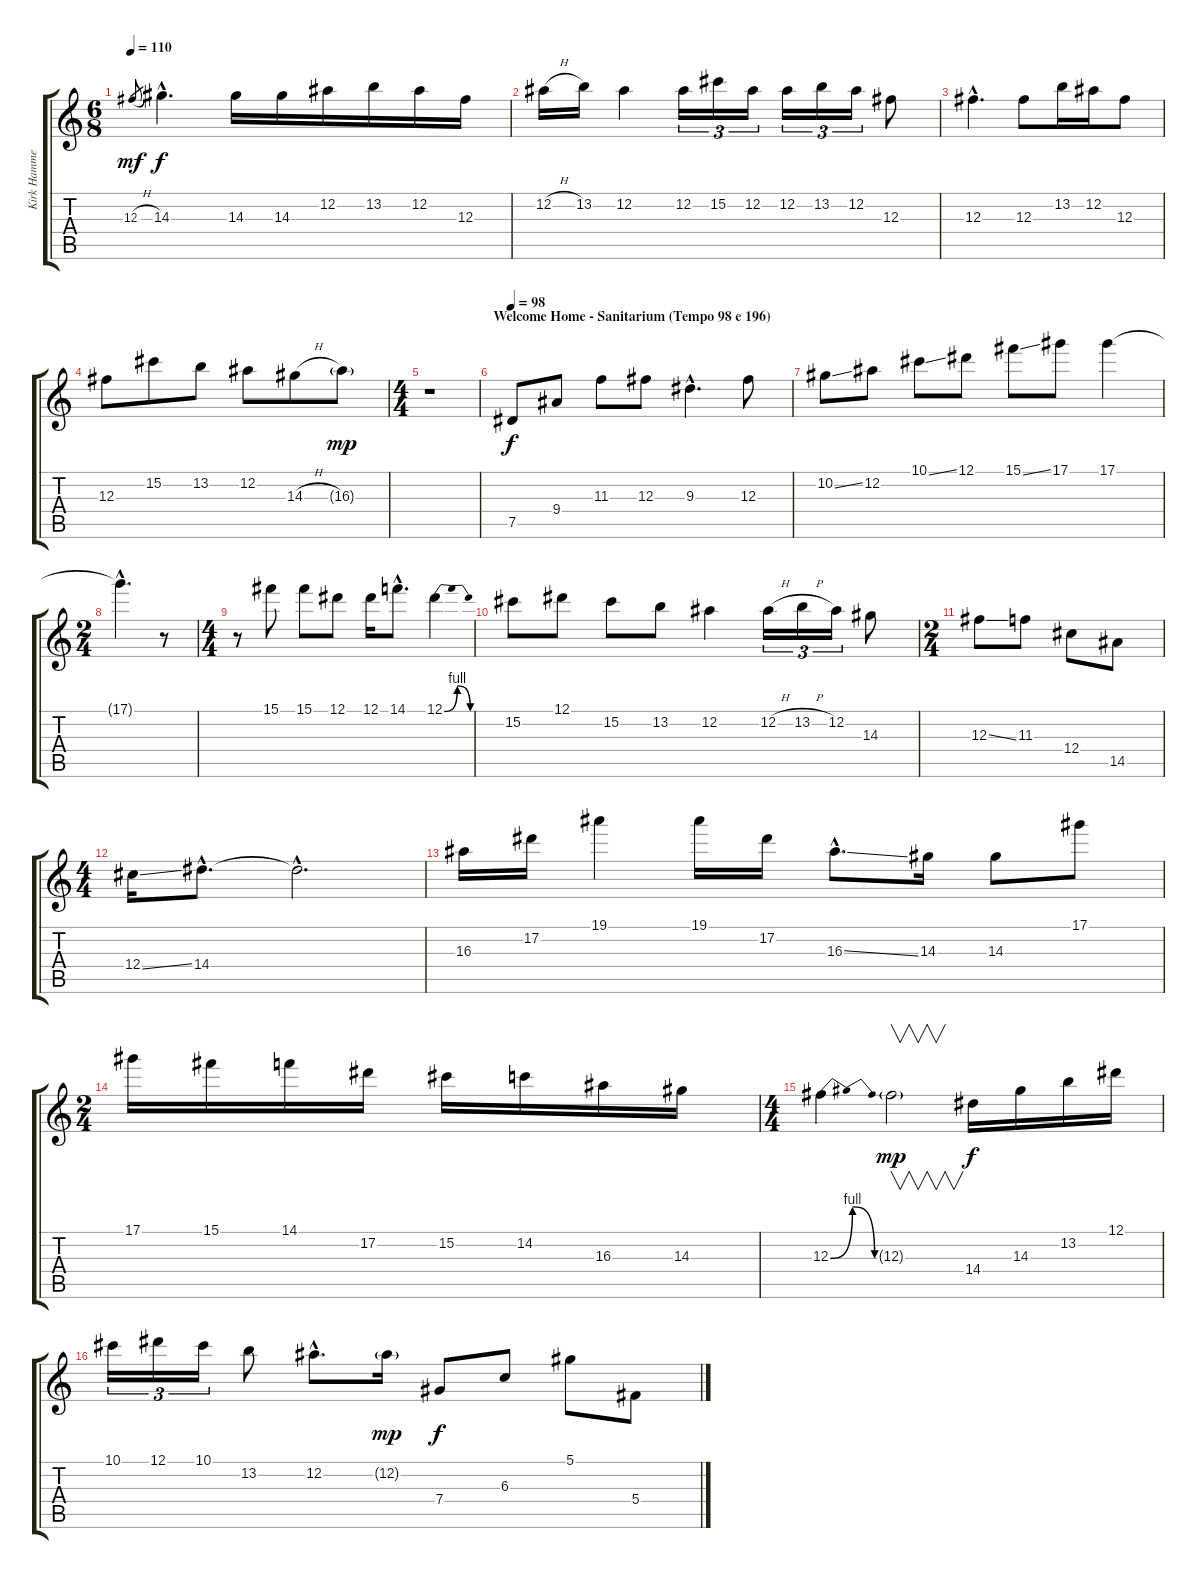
\track ("Kirk Hammett (Distortion Guitar)" "Kirk Hamme") {instrument overdrivenguitar}
\staff {score tabs}
\tuning (Eb4 Bb3 Gb3 Db3 Ab2 Eb2) {hide}
\ts (6 8)
\tempo 110
\clef g2
\ks c
12.3{h}.8{gr dy mf} 14.3{hac}.4{d dy f} 14.3.16 14.3.16 12.2.16 13.2.16 12.2.16 12.3.16 |
12.2{h}.16 13.2.16 12.2.4 12.2.16{tu (3 2)} 15.2.16{tu (3 2)} 12.2.16{tu (3 2)} 12.2.16{tu (3 2)} 13.2.16{tu (3 2)} 12.2.16{tu (3 2)} 12.3.8 |
12.3{hac}.4{d} 12.3.8 13.2.16 12.2.16 12.3.8 |
12.3.8 15.2.8 13.2.8 12.2.8 14.3{h}.8 16.3{g}.8{dy mp} |
\ts (4 4)
r.1 |
\section ("" "Welcome Home - Sanitarium (Tempo 98 e 196)")
\tempo 98
7.5.8{dy f} 9.4.8 11.3.8 12.3.8 9.3{hac}.4{d} 12.3.8 |
10.2{ss}.8 12.2.8 10.1{ss}.8 12.1.8 15.1{ss}.8 17.1.8 17.1.4 |
\ts (2 4)
17.1{hac t}.4{d} r.8 |
\ts (4 4)
r.8 15.1.8 15.1.8 12.1.8 12.1.16 14.1{hac}.8{d} 12.1{be (bendrelease 0 0 14 4 14 4 60 0)}.4 |
15.2.8 12.1.8 15.2.8 13.2.8 12.2.4 12.2{h}.16{tu (3 2)} 13.2{h}.16{tu (3 2)} 12.2.16{tu (3 2)} 14.3.8 |
\ts (2 4)
12.3{ss}.8 11.3.8 12.4.8 14.5.8 |
\ts (4 4)
12.4{ss}.16 14.4{hac}.8{d} 14.4{hac t}.2{d} |
16.3.16 17.2.16 19.1.4 19.1.16 17.2.16 16.3{ss hac}.8{d} 14.3.16 14.3.8 17.1.8 |
\ts (2 4)
17.1.16 15.1.16 14.1.16 17.2.16 15.2.16 14.2.16 16.3.16 14.3.16 |
\ts (4 4)
12.3{be (bendrelease 0 0 30 4 30 4 60 0)}.4 12.3{g}.2{v dy mp} 14.4.16{dy f} 14.3.16 13.2.16 12.1.16 |
10.1.16{tu (3 2)} 12.1.16{tu (3 2)} 10.1.16{tu (3 2)} 13.2.8 12.2{hac}.8{d} 12.2{g}.16{dy mp} 7.4.8{dy f} 6.3.8 5.1.8 5.4.8
